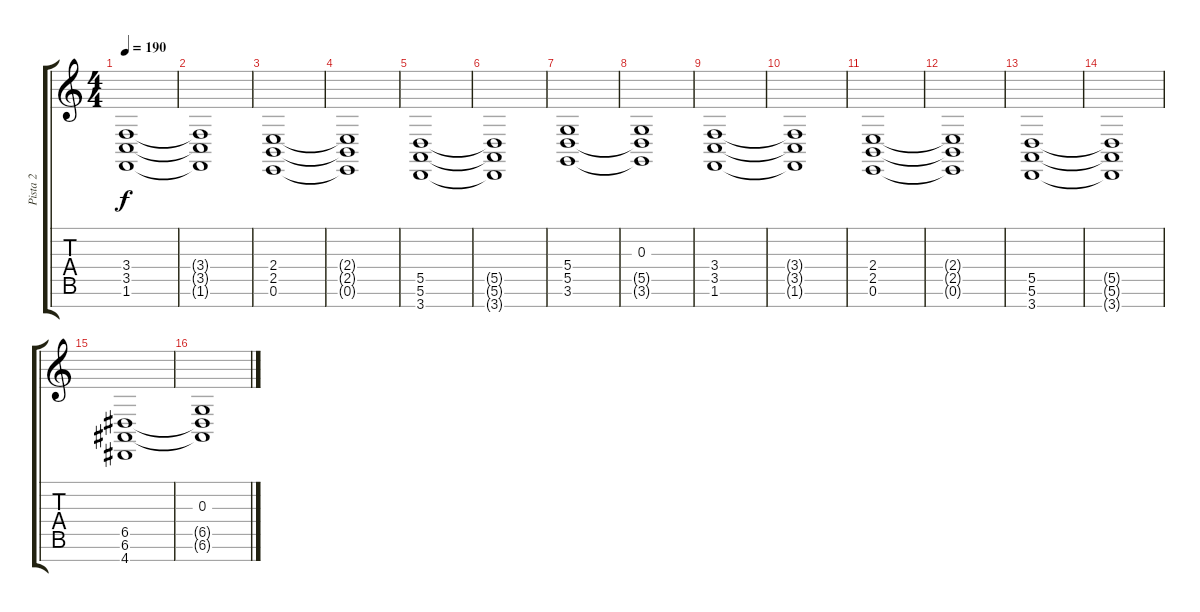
\track ("Pista 2" "Pista 2") {instrument drawbarorgan}
\staff {score tabs}
\tuning (E4 B3 G3 D3 A2 E2 B1) {hide}
\ts (4 4)
\tempo 190
\clef g2
\ks c
(3.4 3.5 1.6).1{dy f} |
(3.4{t} 3.5{t} 1.6{t}).1 |
(2.4 2.5 0.6).1 |
(2.4{t} 2.5{t} 0.6{t}).1 |
(5.5 5.6 3.7).1 |
(5.5{t} 5.6{t} 3.7{t}).1 |
(5.4 5.5 3.6).1 |
(0.3 5.5{t} 3.6{t}).1 |
(3.4 3.5 1.6).1 |
(3.4{t} 3.5{t} 1.6{t}).1 |
(2.4 2.5 0.6).1 |
(2.4{t} 2.5{t} 0.6{t}).1 |
(5.5 5.6 3.7).1 |
(5.5{t} 5.6{t} 3.7{t}).1 |
(6.5 6.6 4.7).1 |
(0.3 6.5{t} 6.6{t}).1
